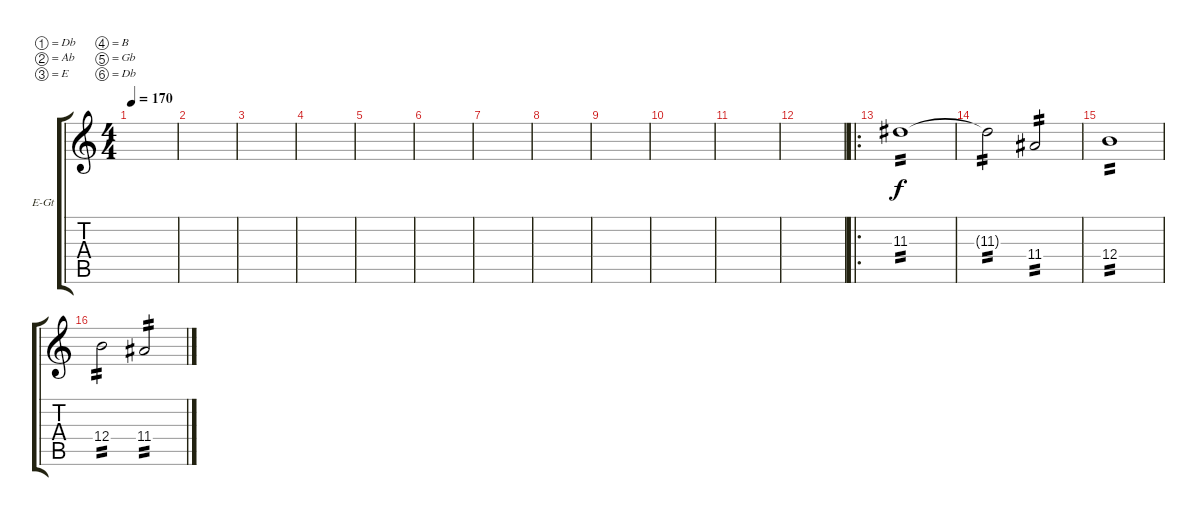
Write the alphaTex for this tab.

\defaultSystemsLayout 4
\bracketExtendMode groupsimilarinstruments
\firstSystemTrackNameOrientation horizontal
\otherSystemsTrackNameOrientation horizontal
\track ("OutroGt1" "E-Gt") {instrument distortionguitar}
\staff {score tabs}
\tuning (Db4 Ab3 E3 B2 Gb2 Db2)
\ts (4 4)
\tempo 170
\clef g2
\scale
0.333333
\ks c
|
\scale
0.333333 |
\scale
0.333333 |
\scale
0.333333 |
\scale
0.333333 |
\scale
0.333333 |
\scale
0.333333 |
\scale
0.333333 |
\scale
0.333333 |
\scale
0.333333 |
\scale
0.333333 |
\scale
0.313131 |
\ro
\scale
0.373737 11.3.1{tp 2} |
\scale
0.313131 11.3{t}.2{tp 2} 11.4.2{tp 2} |
\scale
0.333333 12.4.1{tp 2} |
\scale
0.333333 12.4.2{tp 2} 11.4.2{tp 2}
